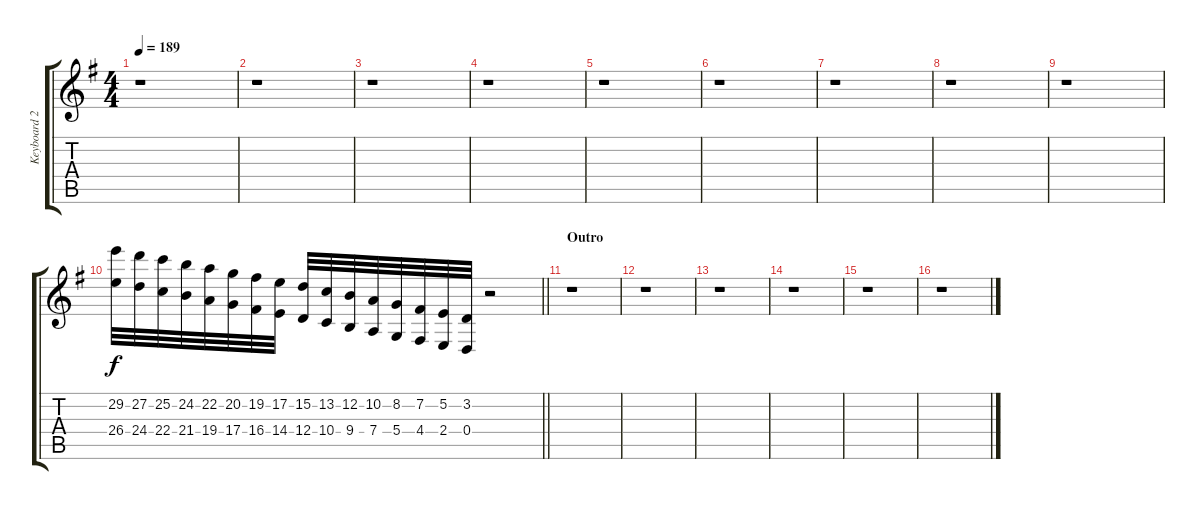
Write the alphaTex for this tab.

\track ("Keyboard 2" "Keyboard 2") {instrument lead2sawtooth}
\staff {score tabs}
\tuning (E4 B3 G3 D3 A2 E2) {hide}
\ts (4 4)
\tempo 189
\clef g2
\ks g
r.1{dy f} |
r.1 |
r.1 |
r.1 |
r.1 |
r.1 |
r.1 |
r.1 |
r.1 |
\barLineRight lightlight
(29.2 26.4).32{volume 14 balance 16 instrument lead1square} (27.2 24.4).32 (25.2 22.4).32 (24.2 21.4).32 (22.2 19.4).32 (20.2 17.4).32 (19.2 16.4).32 (17.2 14.4).32 (15.2 12.4).32 (13.2 10.4).32 (12.2 9.4).32 (10.2 7.4).32 (8.2 5.4).32 (7.2 4.4).32 (5.2 2.4).32 (3.2 0.4).32 r.2 |
\section ("" "Outro")
r.1 |
r.1 |
r.1 |
r.1 |
r.1 |
r.1
